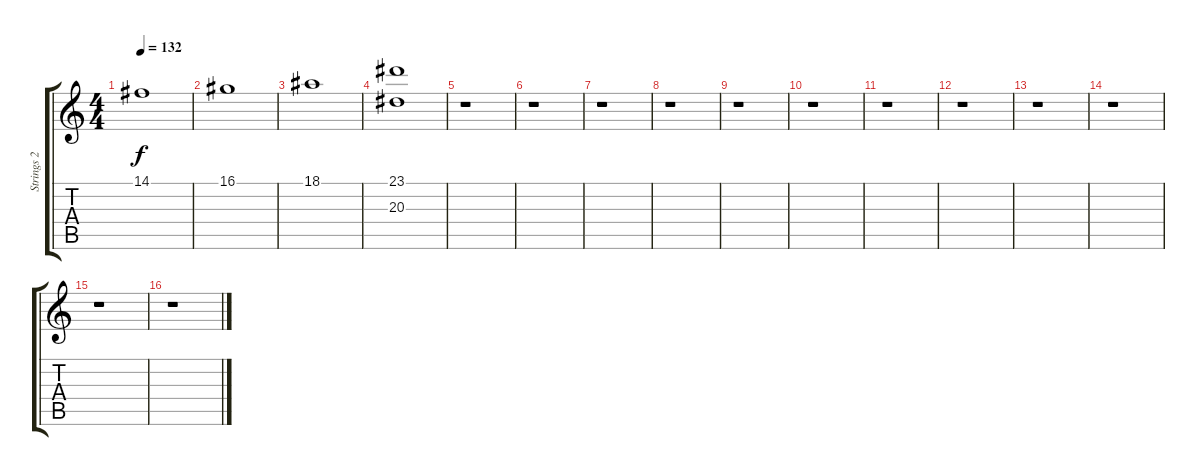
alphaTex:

\track ("Strings 2" "Strings 2") {instrument synthstrings1}
\staff {score tabs}
\tuning (E4 B3 G3 D3 A2 E2) {hide}
\ts (4 4)
\tempo 132
\clef g2
\ks c
14.1.1{dy f} |
16.1.1 |
18.1.1 |
(23.1 20.3).1{volume 11} |
r.1 |
r.1 |
r.1 |
r.1 |
r.1 |
r.1 |
r.1 |
r.1 |
r.1 |
r.1 |
r.1 |
r.1
